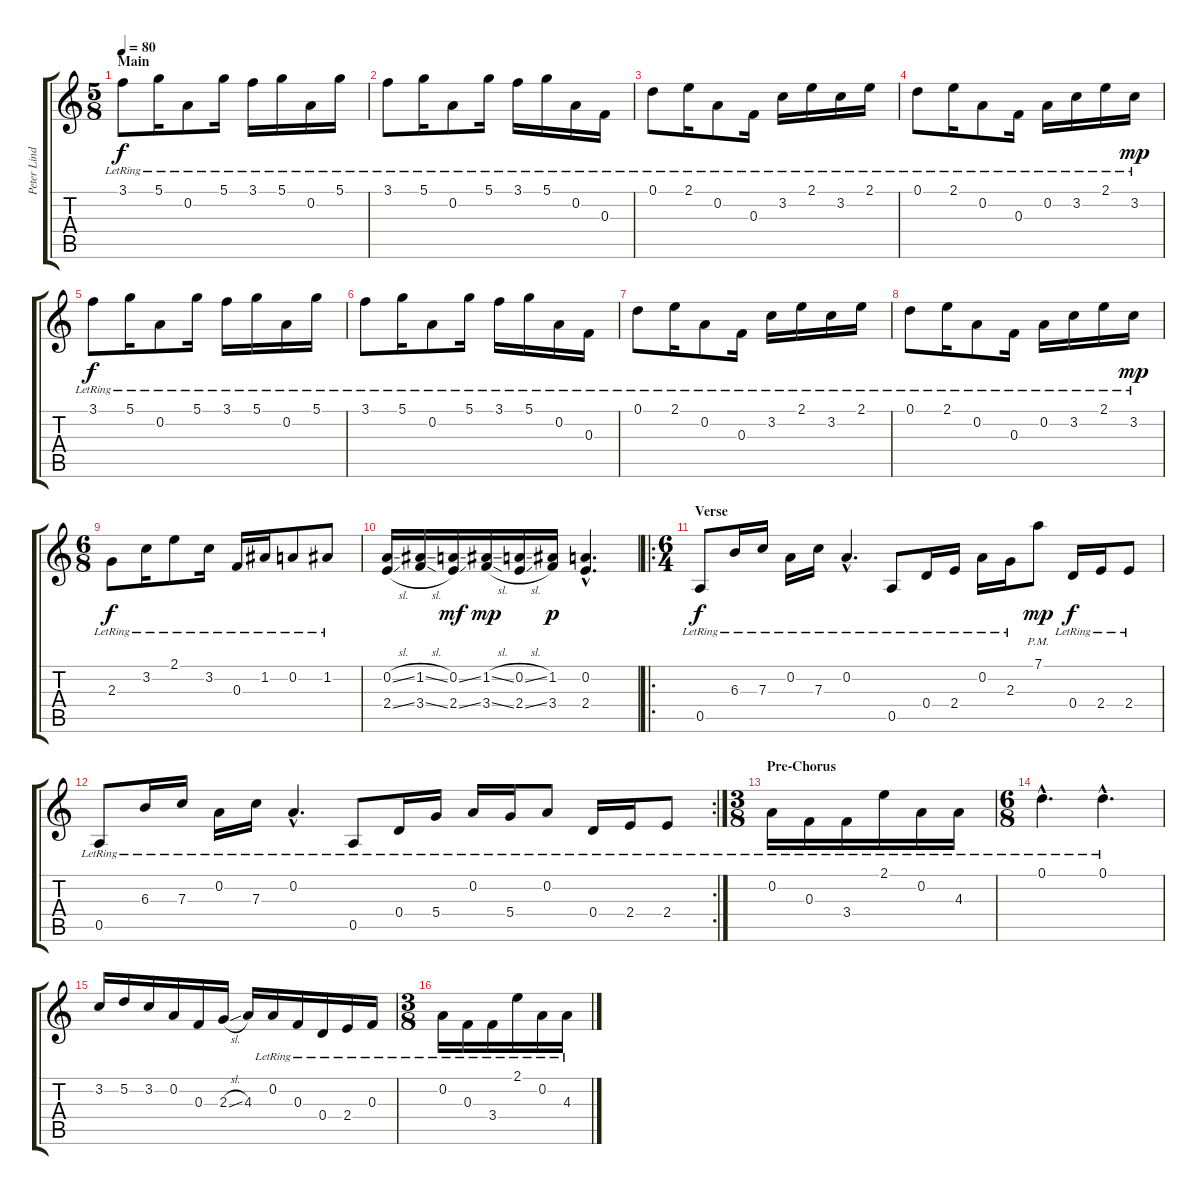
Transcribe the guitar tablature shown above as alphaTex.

\track ("Peter Lindgren" "Peter Lind") {instrument acousticguitarnylon}
\staff {score tabs}
\tuning (D4 A3 F3 D3 A2 D2) {hide}
\ts (5 8)
\section ("" "Main")
\tempo 80
\clef g2
\ks c
3.1{lr}.8{dy f} 5.1{lr}.16 0.2{lr}.8 5.1{lr}.16 3.1{lr}.16 5.1{lr}.16 0.2{lr}.16 5.1{lr}.16 |
3.1{lr}.8 5.1{lr}.16 0.2{lr}.8 5.1{lr}.16 3.1{lr}.16 5.1{lr}.16 0.2{lr}.16 0.3{lr}.16 |
0.1{lr}.8 2.1{lr}.16 0.2{lr}.8 0.3{lr}.16 3.2{lr}.16 2.1{lr}.16 3.2{lr}.16 2.1{lr}.16 |
0.1{lr}.8 2.1{lr}.16 0.2{lr}.8 0.3{lr}.16 0.2{lr}.16 3.2{lr}.16 2.1{lr}.16 3.2{lr}.16{dy mp} |
3.1{lr}.8{dy f} 5.1{lr}.16 0.2{lr}.8 5.1{lr}.16 3.1{lr}.16 5.1{lr}.16 0.2{lr}.16 5.1{lr}.16 |
3.1{lr}.8 5.1{lr}.16 0.2{lr}.8 5.1{lr}.16 3.1{lr}.16 5.1{lr}.16 0.2{lr}.16 0.3{lr}.16 |
0.1{lr}.8 2.1{lr}.16 0.2{lr}.8 0.3{lr}.16 3.2{lr}.16 2.1{lr}.16 3.2{lr}.16 2.1{lr}.16 |
0.1{lr}.8 2.1{lr}.16 0.2{lr}.8 0.3{lr}.16 0.2{lr}.16 3.2{lr}.16 2.1{lr}.16 3.2{lr}.16{dy mp} |
\ts (6 8)
2.3{lr}.8{dy f} 3.2{lr}.16 2.1{lr}.8 3.2{lr}.16 0.3{lr}.16 1.2{lr}.16 0.2{lr}.8 1.2{lr}.8 |
(0.2{sl} 2.4{sl}).16 (1.2{sl} 3.4{sl}).16 (0.2{ss} 2.4{ss}).16{dy mf} (1.2{sl} 3.4{sl}).16{dy mp} (0.2{sl} 2.4{sl}).16 (1.2 3.4).16{dy p} (0.2{hac} 2.4{hac}).4{d} |
\ro
\ts (6 4)
\section ("" "Verse")
0.5{lr}.8{dy f} 6.3{lr}.16 7.3{lr}.16 0.2{lr}.16 7.3{lr}.16 0.2{hac lr}.4{d} 0.5{lr}.8 0.4{lr}.16 2.4{lr}.16 0.2{lr}.16 2.3{lr}.16 7.1{pm}.8{dy mp} 0.4{lr}.16{dy f} 2.4{lr}.16 2.4{lr}.8 |
\rc 2
0.5{lr}.8 6.3{lr}.16 7.3{lr}.16 0.2{lr}.16 7.3{lr}.16 0.2{hac lr}.4{d} 0.5{lr}.8 0.4{lr}.16 5.4{lr}.16 0.2{lr}.16 5.4{lr}.16 0.2{lr}.8 0.4{lr}.16 2.4{lr}.16 2.4{lr}.8 |
\ts (3 8)
\section ("" "Pre-Chorus")
0.2{lr}.16 0.3{lr}.16 3.4{lr}.16 2.1{lr}.16 0.2{lr}.16 4.3{lr}.16 |
\ts (6 8)
0.1{hac lr}.4{d} 0.1{hac lr}.4{d} |
3.2.16 5.2.16 3.2.16 0.2.16 0.3.16 2.3{sl}.16 4.3.16 0.2{lr}.16 0.3{lr}.16 0.4{lr}.16 2.4{lr}.16 0.3{lr}.16 |
\ts (3 8)
0.2{lr}.16 0.3{lr}.16 3.4{lr}.16 2.1{lr}.16 0.2{lr}.16 4.3{lr}.16
